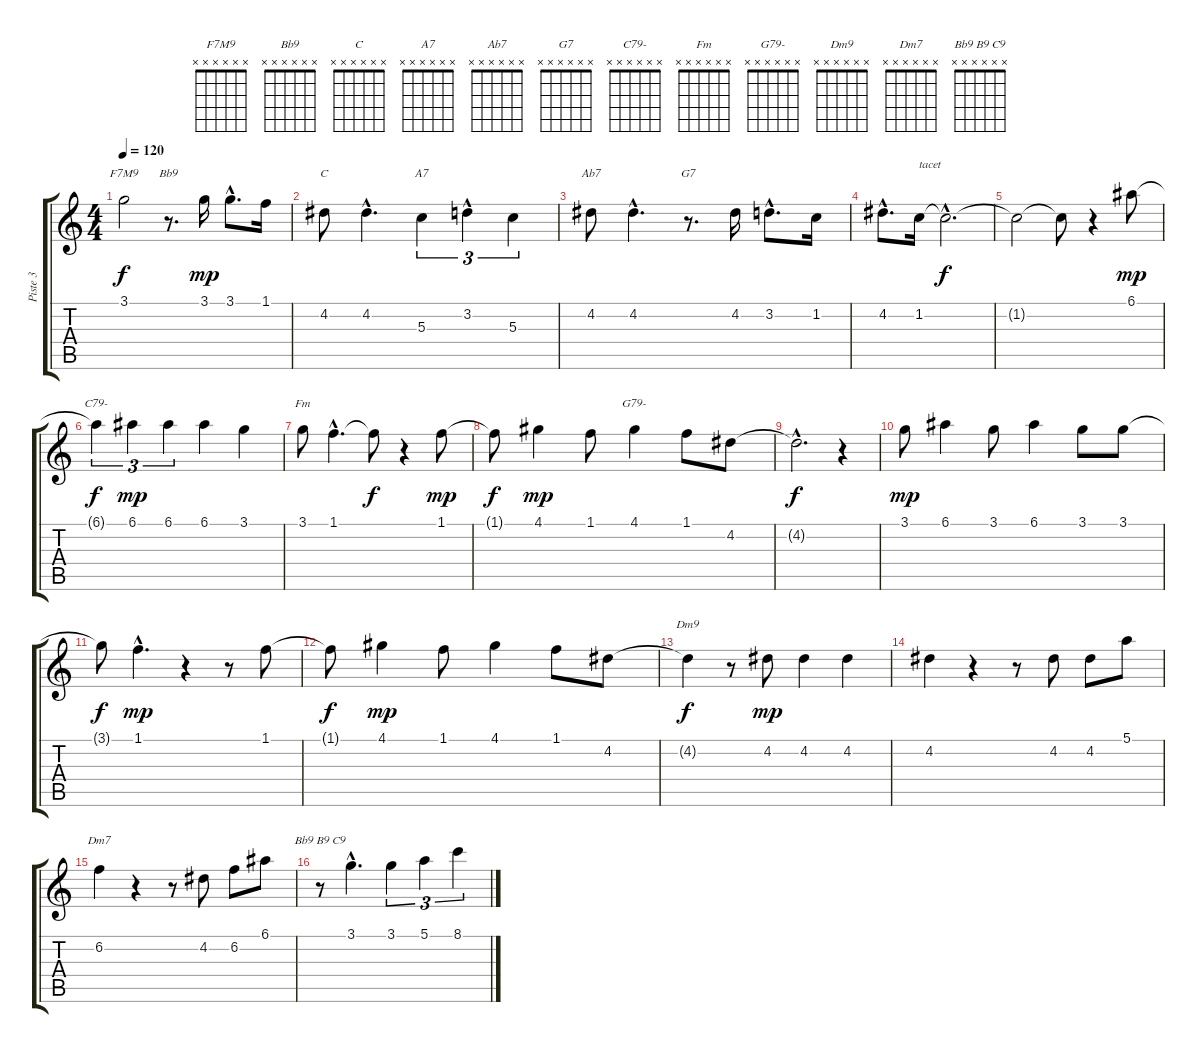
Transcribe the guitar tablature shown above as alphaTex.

\track ("Piste 3" "Piste 3") {instrument acousticguitarnylon}
\staff {score tabs}
\tuning (E4 B3 G3 D3 A2 E2) {hide}
\chord ("F7M9" x x x x x x) {firstfret 0}
\chord ("Bb9" x x x x x x) {firstfret 0}
\chord ("C" x x x x x x) {firstfret 0}
\chord ("A7" x x x x x x) {firstfret 0}
\chord ("Ab7" x x x x x x) {firstfret 0}
\chord ("G7" x x x x x x) {firstfret 0}
\chord ("C79-" x x x x x x) {firstfret 0}
\chord ("Fm" x x x x x x) {firstfret 0}
\chord ("G79-" x x x x x x) {firstfret 0}
\chord ("Dm9" x x x x x x) {firstfret 0}
\chord ("Dm7" x x x x x x) {firstfret 0}
\chord ("Bb9 B9 C9" x x x x x x) {firstfret 0}
\ts (4 4)
\tempo 120
\clef g2
\ks c
3.1{t}.2{ch "F7M9" dy f} r.8{d ch "Bb9"} 3.1.16{dy mp} 3.1{hac}.8{d} 1.1.16 |
4.2.8{ch "C"} 4.2{hac}.4{d} 5.3.4{tu (3 2) ch "A7"} 3.2{hac}.4{tu (3 2)} 5.3.4{tu (3 2)} |
4.2.8{ch "Ab7"} 4.2{hac}.4{d} r.8{d ch "G7"} 4.2.16 3.2{hac}.8{d} 1.2.16 |
4.2{hac}.8{d} 1.2.16{txt "tacet"} 1.2{hac t}.2{d dy f} |
1.2{t}.2 1.2{t}.8 r.4 6.1.8{dy mp instrument acousticguitarnylon} |
6.1{t}.4{tu (3 2) ch "C79-" dy f} 6.1.4{tu (3 2) dy mp} 6.1.4{tu (3 2)} 6.1.4 3.1.4 |
3.1.8{ch "Fm"} 1.1{hac}.4{d} 1.1{t}.8{dy f} r.4 1.1.8{dy mp} |
1.1{t}.8{dy f} 4.1.4{dy mp} 1.1.8 4.1.4{ch "G79-"} 1.1.8 4.2.8 |
4.2{hac t}.2{d dy f} r.4 |
3.1.8{dy mp} 6.1.4 3.1.8 6.1.4 3.1.8 3.1.8 |
3.1{t}.8{dy f} 1.1{hac}.4{d dy mp} r.4 r.8 1.1.8 |
1.1{t}.8{dy f} 4.1.4{dy mp} 1.1.8 4.1.4 1.1.8 4.2.8 |
4.2{t}.4{ch "Dm9" dy f} r.8 4.2.8{dy mp} 4.2.4 4.2.4 |
4.2.4 r.4 r.8 4.2.8 4.2.8 5.1.8 |
6.2.4{ch "Dm7"} r.4 r.8 4.2.8 6.2.8 6.1.8 |
r.8{ch "Bb9 B9 C9"} 3.1{hac}.4{d} 3.1.4{tu (3 2)} 5.1.4{tu (3 2)} 8.1.4{tu (3 2)}
